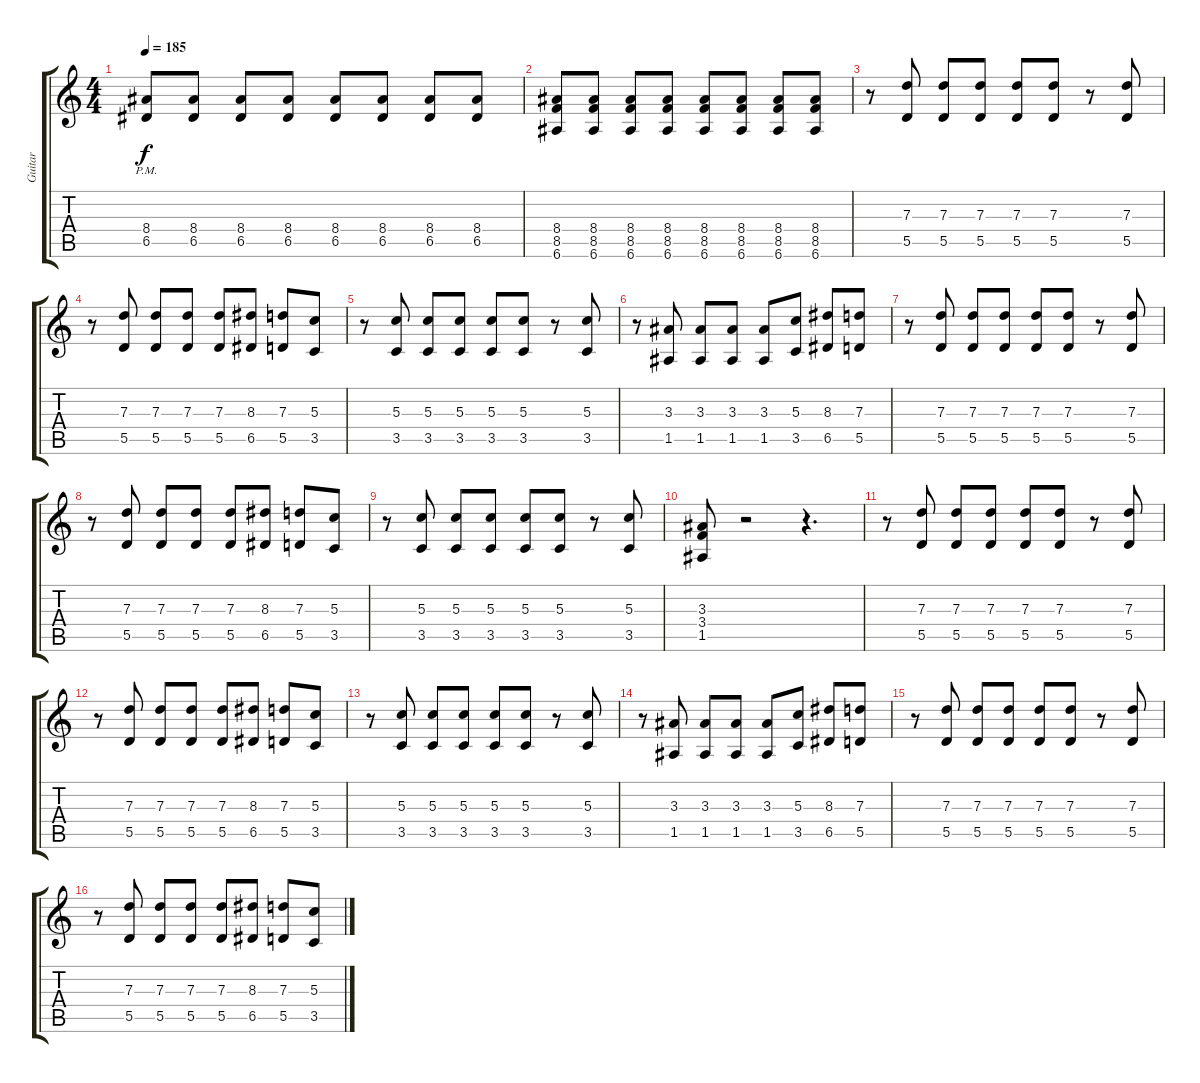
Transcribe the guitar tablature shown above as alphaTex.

\track ("Guitar" "Guitar") {instrument distortionguitar}
\staff {score tabs}
\tuning (E4 B3 G3 D3 A2 E2) {hide}
\ts (4 4)
\tempo 185
\clef g2
\ks c
(8.4 6.5{pm}).8{dy f} (8.4 6.5).8 (8.4 6.5).8 (8.4 6.5).8 (8.4 6.5).8 (8.4 6.5).8 (8.4 6.5).8 (8.4 6.5).8 |
(8.4 8.5 6.6).8 (8.4 8.5 6.6).8 (8.4 8.5 6.6).8 (8.4 8.5 6.6).8 (8.4 8.5 6.6).8 (8.4 8.5 6.6).8 (8.4 8.5 6.6).8 (8.4 8.5 6.6).8 |
r.8 (7.3 5.5).8 (7.3 5.5).8 (7.3 5.5).8 (7.3 5.5).8 (7.3 5.5).8 r.8 (7.3 5.5).8 |
r.8 (7.3 5.5).8 (7.3 5.5).8 (7.3 5.5).8 (7.3 5.5).8 (8.3 6.5).8 (7.3 5.5).8 (5.3 3.5).8 |
r.8 (5.3 3.5).8 (5.3 3.5).8 (5.3 3.5).8 (5.3 3.5).8 (5.3 3.5).8 r.8 (5.3 3.5).8 |
r.8 (3.3 1.5).8 (3.3 1.5).8 (3.3 1.5).8 (3.3 1.5).8 (5.3 3.5).8 (8.3 6.5).8 (7.3 5.5).8 |
r.8 (7.3 5.5).8 (7.3 5.5).8 (7.3 5.5).8 (7.3 5.5).8 (7.3 5.5).8 r.8 (7.3 5.5).8 |
r.8 (7.3 5.5).8 (7.3 5.5).8 (7.3 5.5).8 (7.3 5.5).8 (8.3 6.5).8 (7.3 5.5).8 (5.3 3.5).8 |
r.8 (5.3 3.5).8 (5.3 3.5).8 (5.3 3.5).8 (5.3 3.5).8 (5.3 3.5).8 r.8 (5.3 3.5).8 |
(3.3 3.4 1.5).8 r.2 r.4{d} |
r.8 (7.3 5.5).8 (7.3 5.5).8 (7.3 5.5).8 (7.3 5.5).8 (7.3 5.5).8 r.8 (7.3 5.5).8 |
r.8 (7.3 5.5).8 (7.3 5.5).8 (7.3 5.5).8 (7.3 5.5).8 (8.3 6.5).8 (7.3 5.5).8 (5.3 3.5).8 |
r.8 (5.3 3.5).8 (5.3 3.5).8 (5.3 3.5).8 (5.3 3.5).8 (5.3 3.5).8 r.8 (5.3 3.5).8 |
r.8 (3.3 1.5).8 (3.3 1.5).8 (3.3 1.5).8 (3.3 1.5).8 (5.3 3.5).8 (8.3 6.5).8 (7.3 5.5).8 |
r.8 (7.3 5.5).8 (7.3 5.5).8 (7.3 5.5).8 (7.3 5.5).8 (7.3 5.5).8 r.8 (7.3 5.5).8 |
r.8 (7.3 5.5).8 (7.3 5.5).8 (7.3 5.5).8 (7.3 5.5).8 (8.3 6.5).8 (7.3 5.5).8 (5.3 3.5).8
